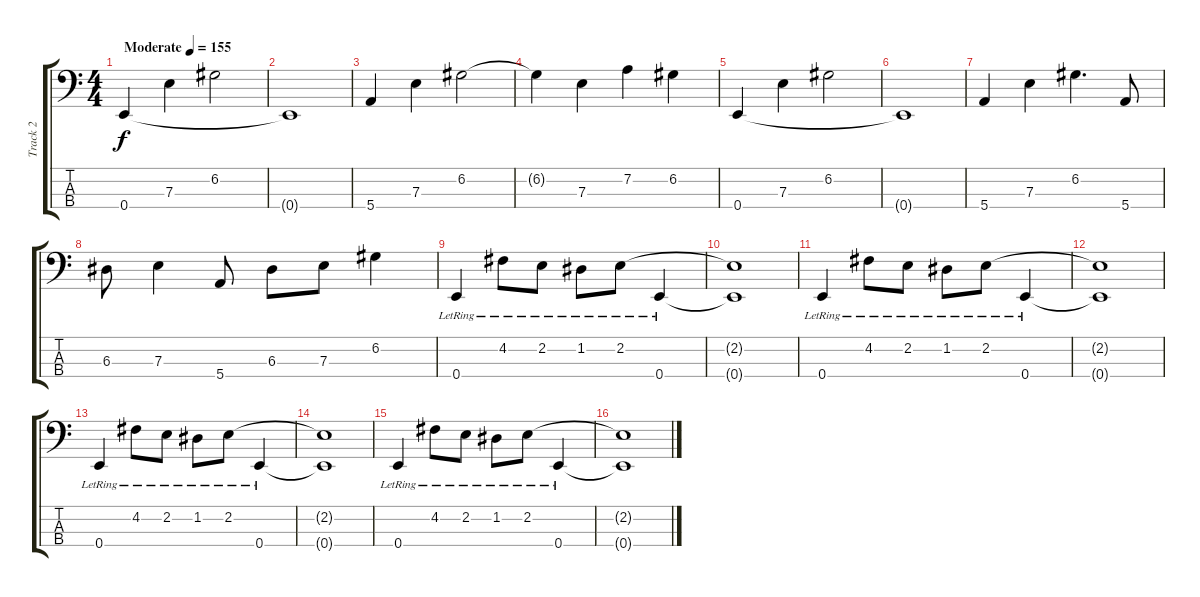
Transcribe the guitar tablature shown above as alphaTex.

\track ("Track 2" "Track 2") {instrument electricbassfinger}
\staff {score tabs}
\tuning (G2 D2 A1 E1) {hide}
\ts (4 4)
\tempo (155 "Moderate")
\clef f4
\ks c
0.4.4{dy f instrument electricbassfinger} 7.3.4 6.2.2 |
0.4{t}.1 |
5.4.4 7.3.4 6.2.2 |
6.2{t}.4 7.3.4 7.2.4 6.2.4 |
0.4.4 7.3.4 6.2.2 |
0.4{t}.1 |
5.4.4 7.3.4 6.2.4{d} 5.4.8 |
6.3.8 7.3.4 5.4.8 6.3.8 7.3.8 6.2.4 |
0.4{lr}.4 4.2{lr}.8 2.2{lr}.8 1.2{lr}.8 2.2{lr}.8 0.4{lr}.4 |
(2.2{t} 0.4{t}).1 |
0.4{lr}.4 4.2{lr}.8 2.2{lr}.8 1.2{lr}.8 2.2{lr}.8 0.4{lr}.4 |
(2.2{t} 0.4{t}).1 |
0.4{lr}.4 4.2{lr}.8 2.2{lr}.8 1.2{lr}.8 2.2{lr}.8 0.4{lr}.4 |
(2.2{t} 0.4{t}).1 |
0.4{lr}.4 4.2{lr}.8 2.2{lr}.8 1.2{lr}.8 2.2{lr}.8 0.4{lr}.4 |
(2.2{t} 0.4{t}).1
